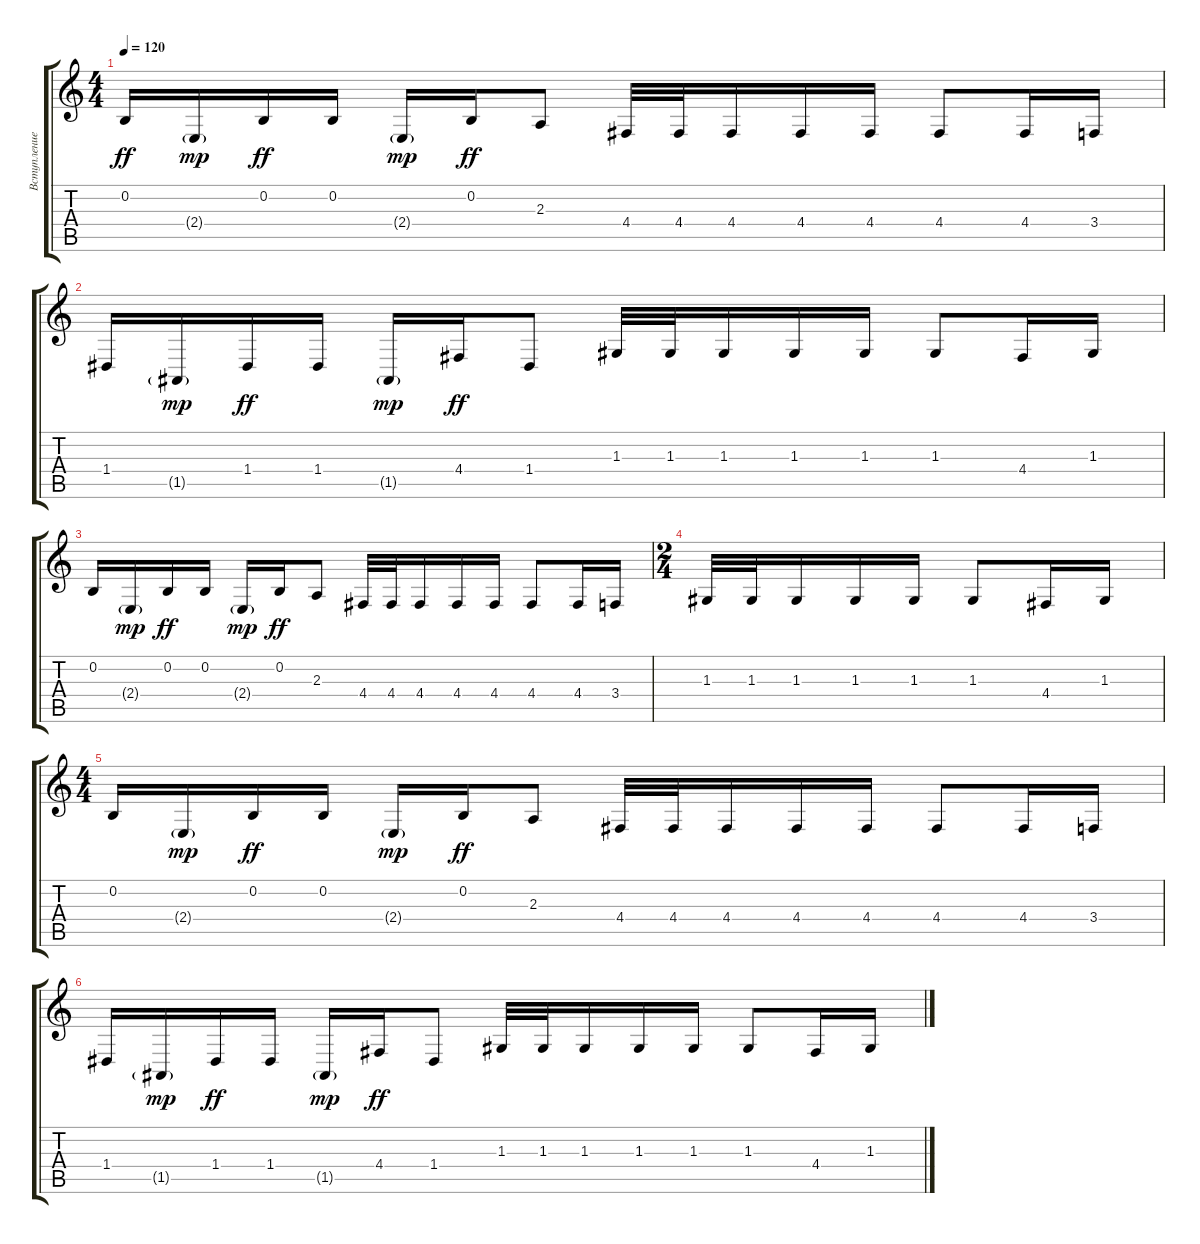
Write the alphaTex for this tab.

\track ("Вступление" "Вступление") {instrument woodblock}
\staff {score tabs}
\tuning (E4 B3 G3 D3 A2 E2) {hide}
\ts (4 4)
\tempo 120
\clef g2
\ks c
0.2.16{dy ff} 2.4{g}.16{dy mp} 0.2.16{dy ff} 0.2.16 2.4{g}.16{dy mp} 0.2.16{dy ff} 2.3.8 4.4.32 4.4.32 4.4.16 4.4.16 4.4.16 4.4.8 4.4.16 3.4.16 |
1.4.16 1.5{g}.16{dy mp} 1.4.16{dy ff} 1.4.16 1.5{g}.16{dy mp} 4.4.16{dy ff} 1.4.8 1.3.32 1.3.32 1.3.16 1.3.16 1.3.16 1.3.8 4.4.16 1.3.16 |
0.2.16 2.4{g}.16{dy mp} 0.2.16{dy ff} 0.2.16 2.4{g}.16{dy mp} 0.2.16{dy ff} 2.3.8 4.4.32 4.4.32 4.4.16 4.4.16 4.4.16 4.4.8 4.4.16 3.4.16 |
\ts (2 4)
1.3.32 1.3.32 1.3.16 1.3.16 1.3.16 1.3.8 4.4.16 1.3.16 |
\ts (4 4)
0.2.16 2.4{g}.16{dy mp} 0.2.16{dy ff} 0.2.16 2.4{g}.16{dy mp} 0.2.16{dy ff} 2.3.8 4.4.32 4.4.32 4.4.16 4.4.16 4.4.16 4.4.8 4.4.16 3.4.16 |
1.4.16 1.5{g}.16{dy mp} 1.4.16{dy ff} 1.4.16 1.5{g}.16{dy mp} 4.4.16{dy ff} 1.4.8 1.3.32 1.3.32 1.3.16 1.3.16 1.3.16 1.3.8 4.4.16 1.3.16
